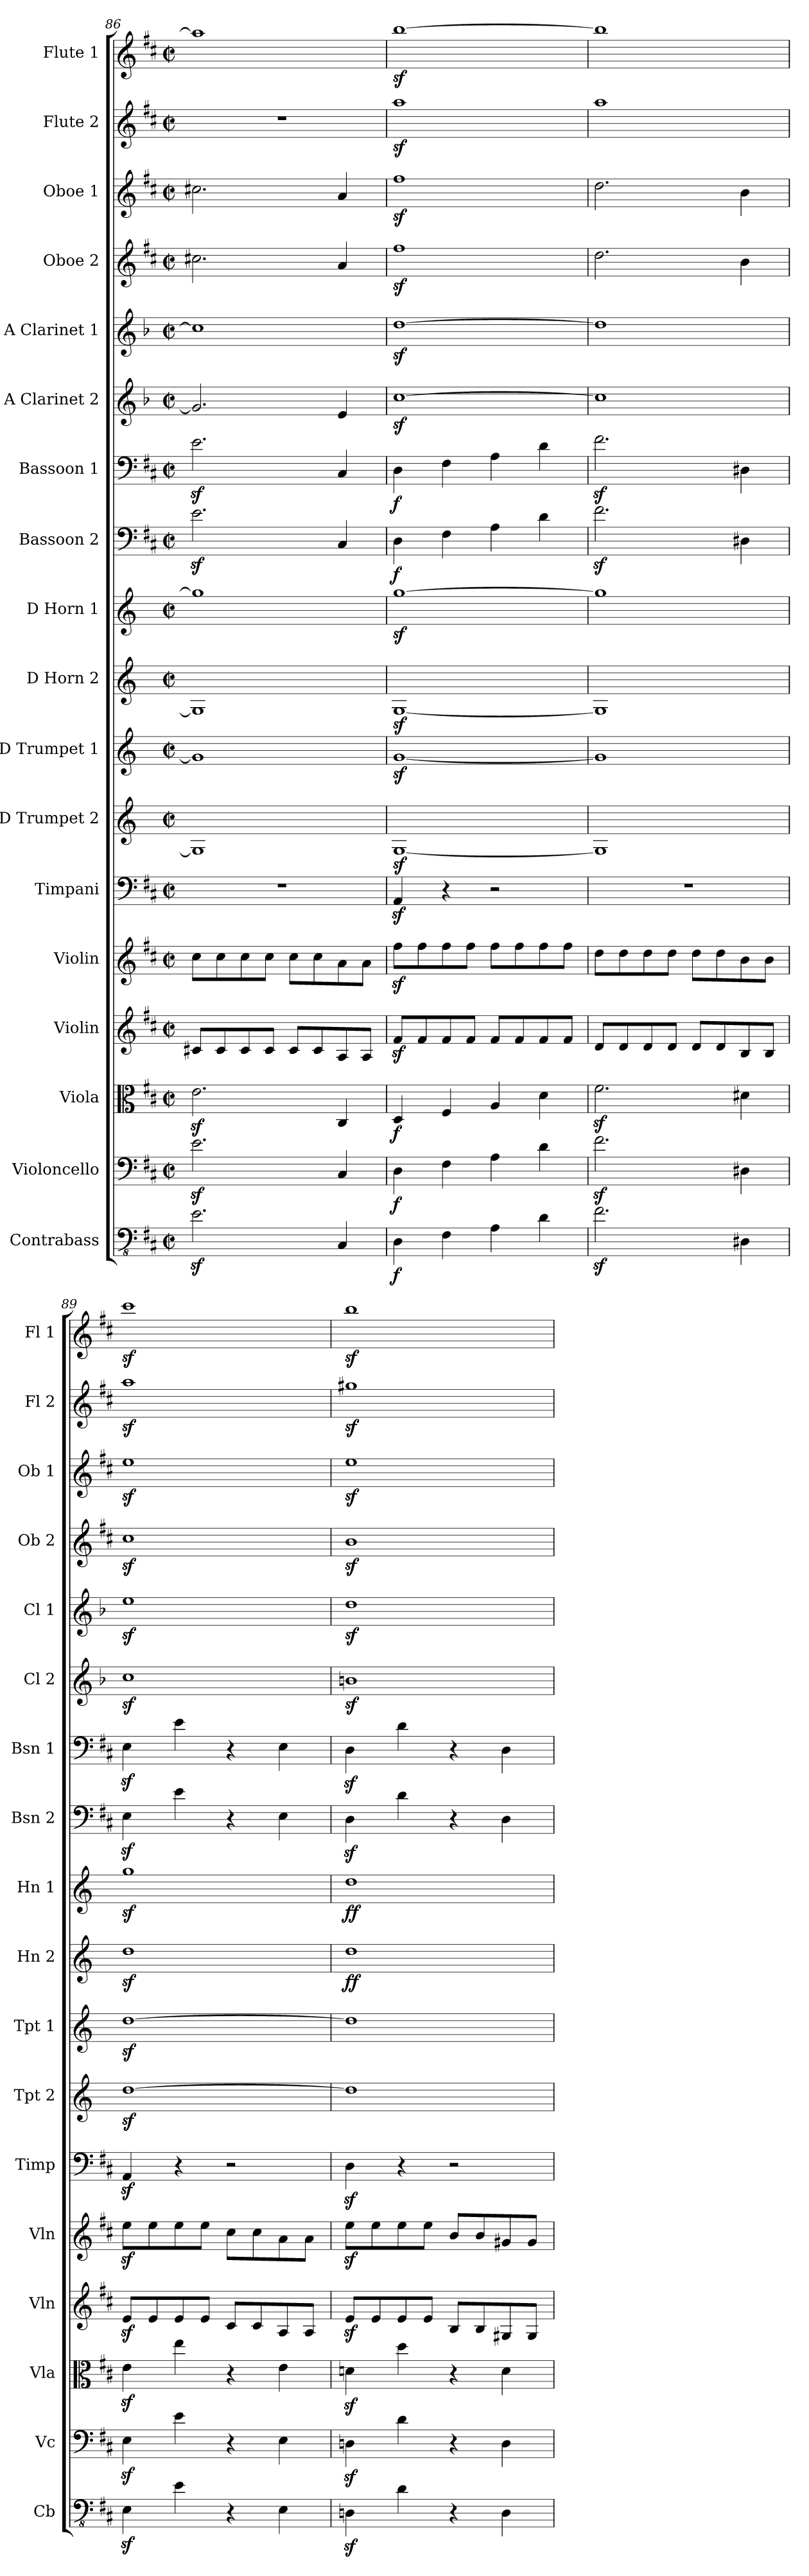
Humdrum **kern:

**kern	**dynam	**kern	**dynam	**kern	**dynam	**kern	**kern	**kern	**kern	**kern	**kern	**dynam	**kern	**dynam	**kern	**dynam	**kern	**dynam	**kern	**kern	**kern	**kern	**kern	**kern
*part18	*part18	*part17	*part17	*part16	*part16	*part15	*part14	*part13	*part12	*part11	*part10	*part10	*part9	*part9	*part8	*part8	*part7	*part7	*part6	*part5	*part4	*part3	*part2	*part1
*staff18	*staff18	*staff17	*staff17	*staff16	*staff16	*staff15	*staff14	*staff13	*staff12	*staff11	*staff10	*staff10	*staff9	*staff9	*staff8	*staff8	*staff7	*staff7	*staff6	*staff5	*staff4	*staff3	*staff2	*staff1
*I"Contrabass	*	*I"Violoncello	*	*I"Viola	*	*I"Violin	*I"Violin	*I"Timpani	*I"D Trumpet 2	*I"D Trumpet 1	*I"D Horn 2	*	*I"D Horn 1	*	*I"Bassoon 2	*	*I"Bassoon 1	*	*I"A Clarinet 2	*I"A Clarinet 1	*I"Oboe 2	*I"Oboe 1	*I"Flute 2	*I"Flute 1
*I'Cb	*	*I'Vc	*	*I'Vla	*	*I'Vln	*I'Vln	*I'Timp	*I'Tpt 2	*I'Tpt 1	*I'Hn 2	*	*I'Hn 1	*	*I'Bsn 2	*	*I'Bsn 1	*	*I'Cl 2	*I'Cl 1	*I'Ob 2	*I'Ob 1	*I'Fl 2	*I'Fl 1
*clefFv4	*	*clefF4	*	*clefC3	*	*clefG2	*clefG2	*clefF4	*clefG2	*clefG2	*clefG2	*	*clefG2	*	*clefF4	*	*clefF4	*	*clefG2	*clefG2	*clefG2	*clefG2	*clefG2	*clefG2
*	*	*	*	*	*	*	*	*	*ITrd-1c-2	*ITrd-1c-2	*ITrd6c10	*	*ITrd6c10	*	*	*	*	*	*ITrd2c3	*ITrd2c3	*	*	*	*
*k[f#c#]	*	*k[f#c#]	*	*k[f#c#]	*	*k[f#c#]	*k[f#c#]	*k[f#c#]	*k[f#c#]	*k[f#c#]	*k[f#c#]	*	*k[f#c#]	*	*k[f#c#]	*	*k[f#c#]	*	*k[f#c#]	*k[f#c#]	*k[f#c#]	*k[f#c#]	*k[f#c#]	*k[f#c#]
*M2/2	*	*M2/2	*	*M2/2	*	*M2/2	*M2/2	*M2/2	*M2/2	*M2/2	*M2/2	*	*M2/2	*	*M2/2	*	*M2/2	*	*M2/2	*M2/2	*M2/2	*M2/2	*M2/2	*M2/2
*met(c|)	*	*met(c|)	*	*met(c|)	*	*met(c|)	*met(c|)	*met(c|)	*met(c|)	*met(c|)	*met(c|)	*	*met(c|)	*	*met(c|)	*	*met(c|)	*	*met(c|)	*met(c|)	*met(c|)	*met(c|)	*met(c|)	*met(c|)
=86	=86	=86	=86	=86	=86	=86	=86	=86	=86	=86	=86	=86	=86	=86	=86	=86	=86	=86	=86	=86	=86	=86	=86	=86
2.Ez<\	.	2.ez<\	.	2.ez<\	.	8c#X/L	8cc#\L	1r	1A]	1a]	1AA]	.	1a]	.	2.ez<\	.	2.ez<\	.	2.e/]	1a]	2.cc#X\	2.cc#X\	1r	1aa]
.	.	.	.	.	.	8c#/	8cc#\	.	.	.	.	.	.	.	.	.	.	.	.	.	.	.	.	.
.	.	.	.	.	.	8c#/	8cc#\	.	.	.	.	.	.	.	.	.	.	.	.	.	.	.	.	.
.	.	.	.	.	.	8c#/J	8cc#\J	.	.	.	.	.	.	.	.	.	.	.	.	.	.	.	.	.
.	.	.	.	.	.	8c#/L	8cc#\L	.	.	.	.	.	.	.	.	.	.	.	.	.	.	.	.	.
.	.	.	.	.	.	8c#/	8cc#\	.	.	.	.	.	.	.	.	.	.	.	.	.	.	.	.	.
4CC#/	.	4C#/	.	4C#/	.	8A/	8a\	.	.	.	.	.	.	.	4C#/	.	4C#/	.	4c#/	.	4a/	4a/	.	.
.	.	.	.	.	.	8A/J	8a\J	.	.	.	.	.	.	.	.	.	.	.	.	.	.	.	.	.
=87	=87	=87	=87	=87	=87	=87	=87	=87	=87	=87	=87	=87	=87	=87	=87	=87	=87	=87	=87	=87	=87	=87	=87	=87
!	!LO:DY:b	!	!LO:DY:b	!	!LO:DY:b	!	!	!	!	!	!	!	!	!	!	!LO:DY:b	!	!LO:DY:b	!	!	!	!	!	!
4DD\	f	4D\	f	4D/	f	8f#z</L	8ff#z<\L	4AAz</	[1Az<	[1az<	[1AAz<	.	[1az<	.	4D\	f	4D\	f	[1az<	[1bz<	1ff#z<	1ff#z<	1aaz<	[1bbz<
.	.	.	.	.	.	8f#/	8ff#\	.	.	.	.	.	.	.	.	.	.	.	.	.	.	.	.	.
4FF#\	.	4F#\	.	4F#/	.	8f#/	8ff#\	4r	.	.	.	.	.	.	4F#\	.	4F#\	.	.	.	.	.	.	.
.	.	.	.	.	.	8f#/J	8ff#\J	.	.	.	.	.	.	.	.	.	.	.	.	.	.	.	.	.
4AA\	.	4A\	.	4A/	.	8f#/L	8ff#\L	2r	.	.	.	.	.	.	4A\	.	4A\	.	.	.	.	.	.	.
.	.	.	.	.	.	8f#/	8ff#\	.	.	.	.	.	.	.	.	.	.	.	.	.	.	.	.	.
4D\	.	4d\	.	4d\	.	8f#/	8ff#\	.	.	.	.	.	.	.	4d\	.	4d\	.	.	.	.	.	.	.
.	.	.	.	.	.	8f#/J	8ff#\J	.	.	.	.	.	.	.	.	.	.	.	.	.	.	.	.	.
=88	=88	=88	=88	=88	=88	=88	=88	=88	=88	=88	=88	=88	=88	=88	=88	=88	=88	=88	=88	=88	=88	=88	=88	=88
2.F#z<\	.	2.f#z<\	.	2.f#z<\	.	8d/L	8dd\L	1r	1A]	1a]	1AA]	.	1a]	.	2.f#z<\	.	2.f#z<\	.	1a]	1b]	2.dd\	2.dd\	1aa	1bb]
.	.	.	.	.	.	8d/	8dd\	.	.	.	.	.	.	.	.	.	.	.	.	.	.	.	.	.
.	.	.	.	.	.	8d/	8dd\	.	.	.	.	.	.	.	.	.	.	.	.	.	.	.	.	.
.	.	.	.	.	.	8d/J	8dd\J	.	.	.	.	.	.	.	.	.	.	.	.	.	.	.	.	.
.	.	.	.	.	.	8d/L	8dd\L	.	.	.	.	.	.	.	.	.	.	.	.	.	.	.	.	.
.	.	.	.	.	.	8d/	8dd\	.	.	.	.	.	.	.	.	.	.	.	.	.	.	.	.	.
4DD#X\	.	4D#X\	.	4d#X\	.	8B/	8b\	.	.	.	.	.	.	.	4D#X\	.	4D#X\	.	.	.	4b\	4b\	.	.
.	.	.	.	.	.	8B/J	8b\J	.	.	.	.	.	.	.	.	.	.	.	.	.	.	.	.	.
=89	=89	=89	=89	=89	=89	=89	=89	=89	=89	=89	=89	=89	=89	=89	=89	=89	=89	=89	=89	=89	=89	=89	=89	=89
4EEz<\	.	4Ez<\	.	4ez<\	.	8ez</L	8eez<\L	4AAz</	[1eez<	[1eez<	1ez<	.	1az<	.	4Ez<\	.	4Ez<\	.	1az<	1cc#z<	1cc#z<	1eez<	1aaz<	1ccc#z<
.	.	.	.	.	.	8e/	8ee\	.	.	.	.	.	.	.	.	.	.	.	.	.	.	.	.	.
4E\	.	4e\	.	4ee\	.	8e/	8ee\	4r	.	.	.	.	.	.	4e\	.	4e\	.	.	.	.	.	.	.
.	.	.	.	.	.	8e/J	8ee\J	.	.	.	.	.	.	.	.	.	.	.	.	.	.	.	.	.
4r	.	4r	.	4r	.	8c#/L	8cc#\L	2r	.	.	.	.	.	.	4r	.	4r	.	.	.	.	.	.	.
.	.	.	.	.	.	8c#/	8cc#\	.	.	.	.	.	.	.	.	.	.	.	.	.	.	.	.	.
4EE\	.	4E\	.	4e\	.	8A/	8a\	.	.	.	.	.	.	.	4E\	.	4E\	.	.	.	.	.	.	.
.	.	.	.	.	.	8A/J	8a\J	.	.	.	.	.	.	.	.	.	.	.	.	.	.	.	.	.
=90	=90	=90	=90	=90	=90	=90	=90	=90	=90	=90	=90	=90	=90	=90	=90	=90	=90	=90	=90	=90	=90	=90	=90	=90
!	!	!	!	!	!	!	!	!	!	!	!	!LO:DY:b	!	!LO:DY:b	!	!	!	!	!	!	!	!	!	!
4DDnz<\	.	4Dnz<\	.	4dnz<\	.	8ez</L	8eez<\L	4Dz<\	1ee]	1ee]	1e	ff	1e	ff	4Dz<\	.	4Dz<\	.	1g#Xz<	1bz<	1bz<	1eez<	1gg#Xz<	1bbz<
.	.	.	.	.	.	8e/	8ee\	.	.	.	.	.	.	.	.	.	.	.	.	.	.	.	.	.
4D\	.	4d\	.	4dd\	.	8e/	8ee\	4r	.	.	.	.	.	.	4d\	.	4d\	.	.	.	.	.	.	.
.	.	.	.	.	.	8e/J	8ee\J	.	.	.	.	.	.	.	.	.	.	.	.	.	.	.	.	.
4r	.	4r	.	4r	.	8B/L	8b/L	2r	.	.	.	.	.	.	4r	.	4r	.	.	.	.	.	.	.
.	.	.	.	.	.	8B/	8b/	.	.	.	.	.	.	.	.	.	.	.	.	.	.	.	.	.
4DD\	.	4D\	.	4d\	.	8G#X/	8g#X/	.	.	.	.	.	.	.	4D\	.	4D\	.	.	.	.	.	.	.
.	.	.	.	.	.	8G#/J	8g#/J	.	.	.	.	.	.	.	.	.	.	.	.	.	.	.	.	.
=	=	=	=	=	=	=	=	=	=	=	=	=	=	=	=	=	=	=	=	=	=	=	=	=
*-	*-	*-	*-	*-	*-	*-	*-	*-	*-	*-	*-	*-	*-	*-	*-	*-	*-	*-	*-	*-	*-	*-	*-	*-
